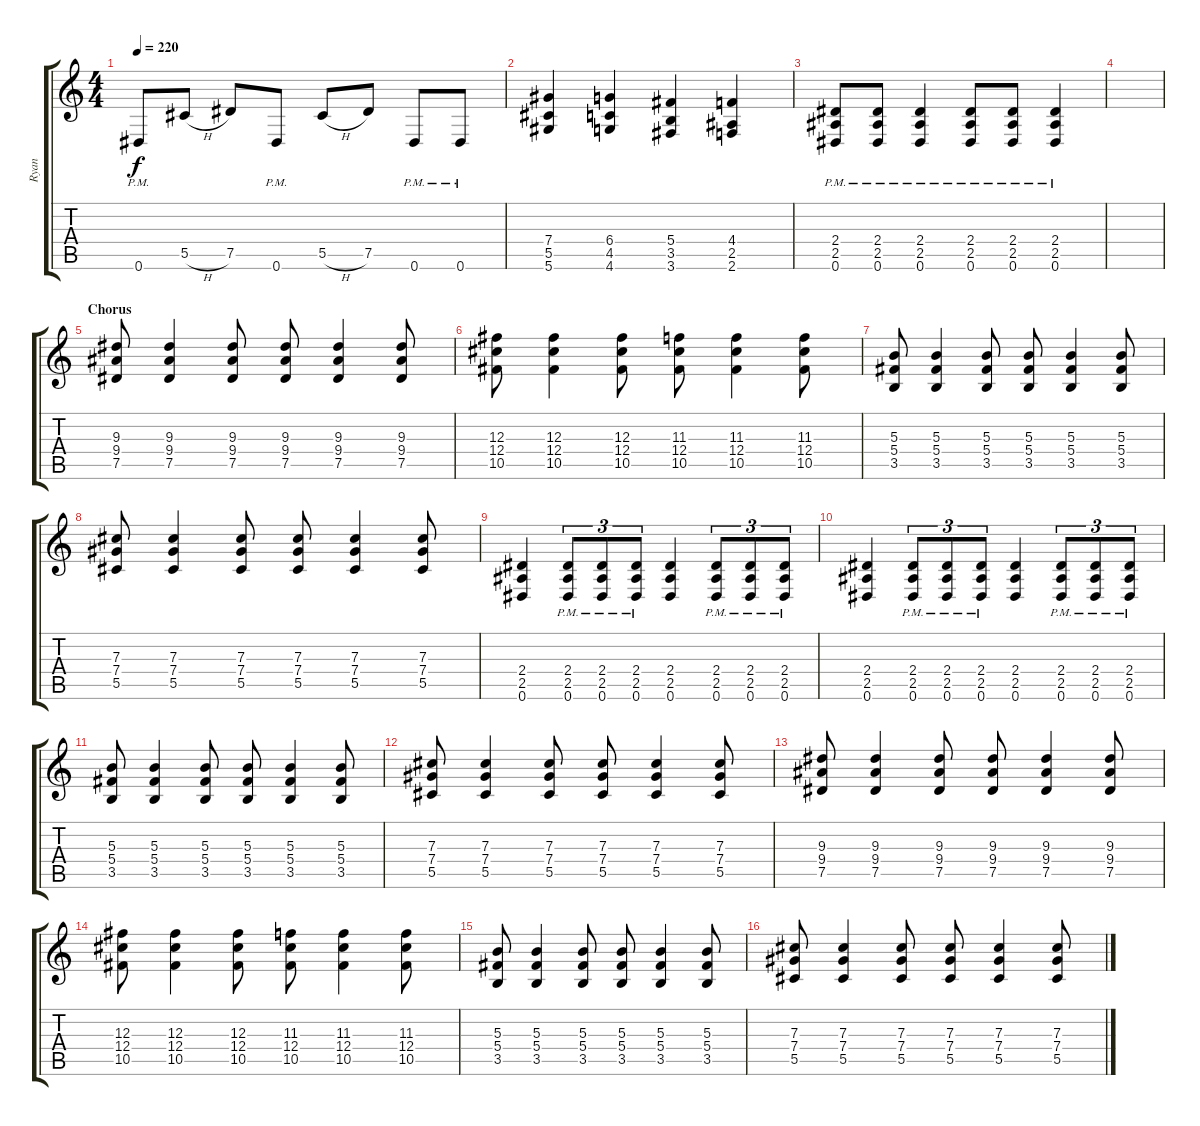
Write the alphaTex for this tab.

\track ("Ryan" "Ryan") {instrument distortionguitar}
\staff {score tabs}
\tuning (Eb4 Bb3 Gb3 Db3 Ab2 Eb2) {hide}
\ts (4 4)
\tempo 220
\clef g2
\ks c
0.6{pm}.8{dy f} 5.5{h}.8 7.5.8 0.6{pm}.8 5.5{h}.8 7.5.8 0.6{pm}.8 0.6{pm}.8 |
(7.4 5.5 5.6).4 (6.4 4.5 4.6).4 (5.4 3.5 3.6).4 (4.4 2.5 2.6).4 |
(2.4{pm} 2.5{pm} 0.6{pm}).8 (2.4{pm} 2.5{pm} 0.6{pm}).8 (2.4{pm} 2.5{pm} 0.6{pm}).4 (2.4{pm} 2.5{pm} 0.6{pm}).8 (2.4{pm} 2.5{pm} 0.6{pm}).8 (2.4{pm} 2.5{pm} 0.6{pm}).4 |
|
\section ("" "Chorus")
(9.3 9.4 7.5).8 (9.3 9.4 7.5).4 (9.3 9.4 7.5).8 (9.3 9.4 7.5).8 (9.3 9.4 7.5).4 (9.3 9.4 7.5).8 |
(12.3 12.4 10.5).8 (12.3 12.4 10.5).4 (12.3 12.4 10.5).8 (11.3 12.4 10.5).8 (11.3 12.4 10.5).4 (11.3 12.4 10.5).8 |
(5.3 5.4 3.5).8 (5.3 5.4 3.5).4 (5.3 5.4 3.5).8 (5.3 5.4 3.5).8 (5.3 5.4 3.5).4 (5.3 5.4 3.5).8 |
(7.3 7.4 5.5).8 (7.3 7.4 5.5).4 (7.3 7.4 5.5).8 (7.3 7.4 5.5).8 (7.3 7.4 5.5).4 (7.3 7.4 5.5).8 |
(2.4 2.5 0.6).4 (2.4{pm} 2.5{pm} 0.6{pm}).8{tu (3 2)} (2.4{pm} 2.5{pm} 0.6{pm}).8{tu (3 2)} (2.4{pm} 2.5{pm} 0.6{pm}).8{tu (3 2)} (2.4 2.5 0.6).4 (2.4{pm} 2.5{pm} 0.6{pm}).8{tu (3 2)} (2.4{pm} 2.5{pm} 0.6{pm}).8{tu (3 2)} (2.4{pm} 2.5{pm} 0.6{pm}).8{tu (3 2)} |
(2.4 2.5 0.6).4 (2.4{pm} 2.5{pm} 0.6{pm}).8{tu (3 2)} (2.4{pm} 2.5{pm} 0.6{pm}).8{tu (3 2)} (2.4{pm} 2.5{pm} 0.6{pm}).8{tu (3 2)} (2.4 2.5 0.6).4 (2.4{pm} 2.5{pm} 0.6{pm}).8{tu (3 2)} (2.4{pm} 2.5{pm} 0.6{pm}).8{tu (3 2)} (2.4{pm} 2.5{pm} 0.6{pm}).8{tu (3 2)} |
(5.3 5.4 3.5).8 (5.3 5.4 3.5).4 (5.3 5.4 3.5).8 (5.3 5.4 3.5).8 (5.3 5.4 3.5).4 (5.3 5.4 3.5).8 |
(7.3 7.4 5.5).8 (7.3 7.4 5.5).4 (7.3 7.4 5.5).8 (7.3 7.4 5.5).8 (7.3 7.4 5.5).4 (7.3 7.4 5.5).8 |
(9.3 9.4 7.5).8 (9.3 9.4 7.5).4 (9.3 9.4 7.5).8 (9.3 9.4 7.5).8 (9.3 9.4 7.5).4 (9.3 9.4 7.5).8 |
(12.3 12.4 10.5).8 (12.3 12.4 10.5).4 (12.3 12.4 10.5).8 (11.3 12.4 10.5).8 (11.3 12.4 10.5).4 (11.3 12.4 10.5).8 |
(5.3 5.4 3.5).8 (5.3 5.4 3.5).4 (5.3 5.4 3.5).8 (5.3 5.4 3.5).8 (5.3 5.4 3.5).4 (5.3 5.4 3.5).8 |
(7.3 7.4 5.5).8 (7.3 7.4 5.5).4 (7.3 7.4 5.5).8 (7.3 7.4 5.5).8 (7.3 7.4 5.5).4 (7.3 7.4 5.5).8
